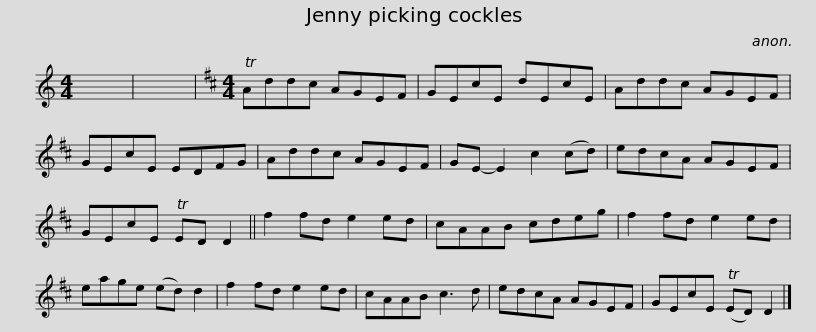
X:1
L:1/8
M:4/4
I:linebreak $
K:C
V:1 treble
V:1
 x8 | x8 |[K:D][M:4/4] TAddc AGEF | GEcE dEcE | Addc AGEF | %5
 GEcE EDFG | Addc AGEF |$ GE- E2 c2 (cd) | edcA AGEF | GEcE TED D2 || %10
 f2 fd e2 ed | cAAB cdeg | f2 fd e2 ed |$ eage (ed) d2 | f2 fd e2 ed | %15
 cAAB c3 d | edcA AGEF | GEcE (TED) D2 |] %18
